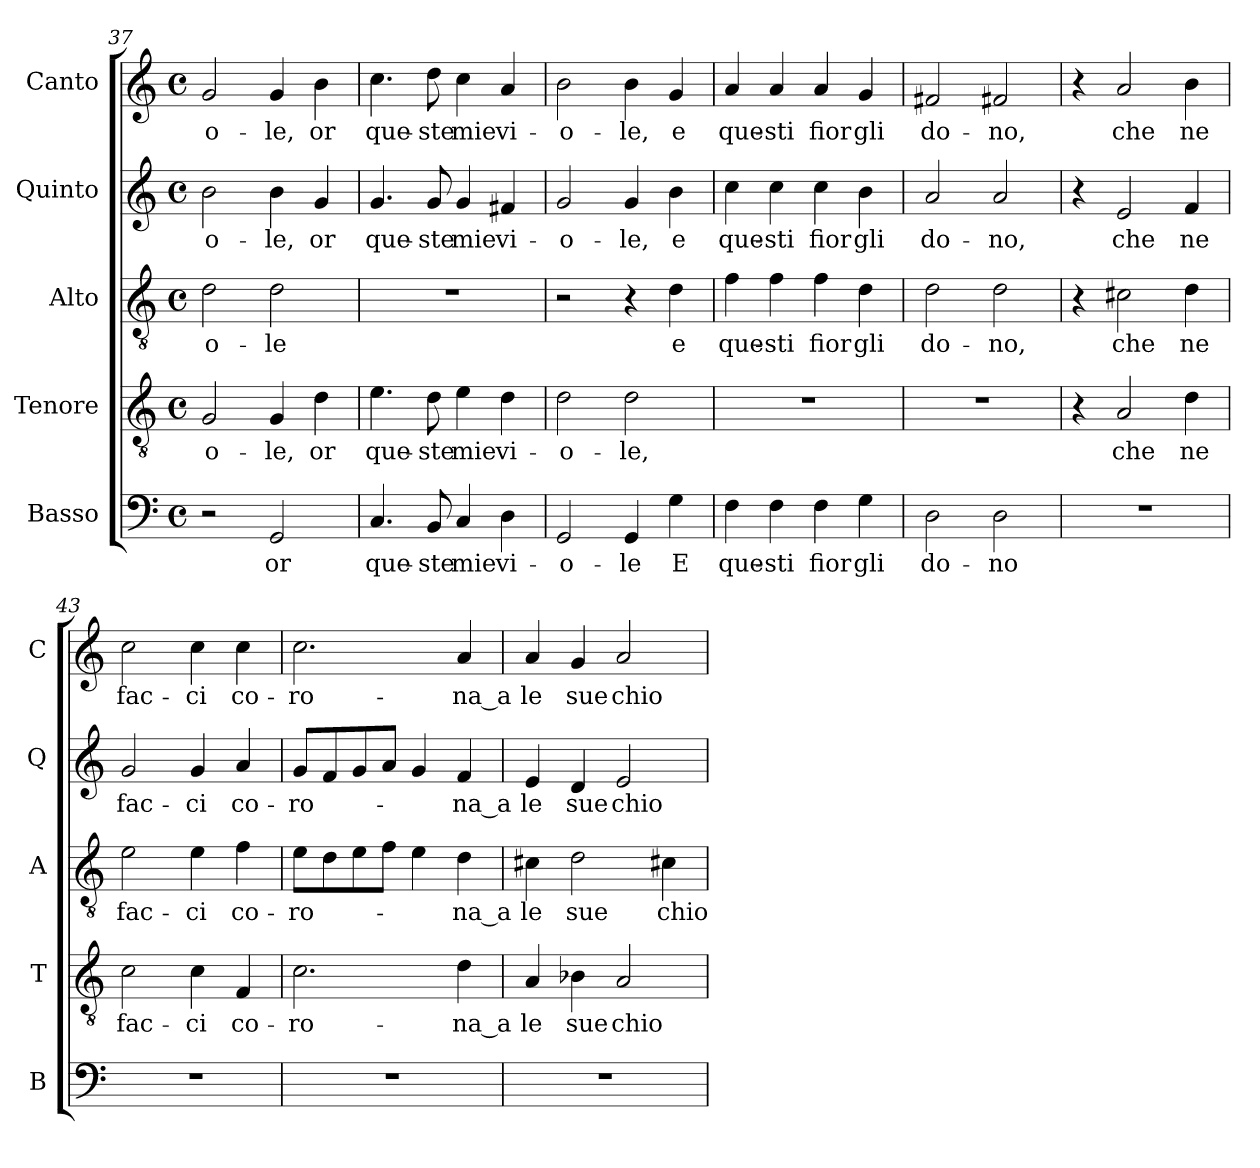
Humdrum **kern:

**kern	**text	**kern	**text	**kern	**text	**kern	**text	**kern	**text
*part5	*part5	*part4	*part4	*part3	*part3	*part2	*part2	*part1	*part1
*staff5	*staff5	*staff4	*staff4	*staff3	*staff3	*staff2	*staff2	*staff1	*staff1
*I"Basso	*	*I"Tenore	*	*I"Alto	*	*I"Quinto	*	*I"Canto	*
*I'B	*	*I'T	*	*I'A	*	*I'Q	*	*I'C	*
*clefF4	*	*clefGv2	*	*clefGv2	*	*clefG2	*	*clefG2	*
*k[]	*	*k[]	*	*k[]	*	*k[]	*	*k[]	*
*C:	*	*C:	*	*C:	*	*C:	*	*C:	*
*M4/4	*	*M4/4	*	*M4/4	*	*M4/4	*	*M4/4	*
*met(c)	*	*met(c)	*	*met(c)	*	*met(c)	*	*met(c)	*
=37	=37	=37	=37	=37	=37	=37	=37	=37	=37
2r	.	2G	o-	2d	o-	2b	o-	2g	o-
2GG	-or	4G	-le,	2d	-le	4b	-le,	4g	-le,
.	.	4d	-or	.	.	4g	-or	4b	-or
!!LO:LB:g=z
=38	=38	=38	=38	=38	=38	=38	=38	=38	=38
4.C	que-	4.e	que-	1r	.	4.g	que-	4.cc	que-
8BB	-ste	8d	-ste	.	.	8g	-ste	8dd	-ste
4C	-mie	4e	-mie	.	.	4g	-mie	4cc	-mie
4D	vi-	4d	vi-	.	.	4f#X	vi-	4a	vi-
=39	=39	=39	=39	=39	=39	=39	=39	=39	=39
2GG	o-	2d	o-	2r	.	2g	o-	2b	o-
4GG	-le	2d	-le,	4r	.	4g	-le,	4b	-le,
4G	-E	.	.	4d	-e	4b	-e	4g	-e
=40	=40	=40	=40	=40	=40	=40	=40	=40	=40
4F	que-	1r	.	4f	que-	4cc	que-	4a	que-
4F	-sti	.	.	4f	-sti	4cc	-sti	4a	-sti
4F	-fior	.	.	4f	-fior	4cc	-fior	4a	-fior
4G	-gli	.	.	4d	-gli	4b	-gli	4g	-gli
=41	=41	=41	=41	=41	=41	=41	=41	=41	=41
2D	do-	1r	.	2d	do-	2a	do-	2f#X	do-
2D	-no	.	.	2d	-no,	2a	-no,	2f#X	-no,
=42	=42	=42	=42	=42	=42	=42	=42	=42	=42
1r	.	4r	.	4r	.	4r	.	4r	.
.	.	2A	-che	2c#X	-che	2e	-che	2a	-che
.	.	4d	-ne	4d	-ne	4f	-ne	4b	-ne
=43	=43	=43	=43	=43	=43	=43	=43	=43	=43
1r	.	2c	fac-	2e	fac-	2g	fac-	2cc	fac-
.	.	4c	-ci	4e	-ci	4g	-ci	4cc	-ci
.	.	4F	co-	4f	co-	4a	co-	4cc	co-
=44	=44	=44	=44	=44	=44	=44	=44	=44	=44
1r	.	2.c	ro-	8eL	ro-	8gL	ro-	2.cc	ro-
.	.	.	.	8d	.	8f	.	.	.
.	.	.	.	8e	.	8g	.	.	.
.	.	.	.	8fJ	.	8aJ	.	.	.
.	.	.	.	4e	.	4g	.	.	.
.	.	4d	-na_a	4d	-na_a	4f	-na_a	4a	-na_a
!!LO:PB:g=z
=45	=45	=45	=45	=45	=45	=45	=45	=45	=45
1r	.	4A	-le	4c#X	-le	4e	-le	4a	-le
.	.	4B-X	-sue	2d	-sue	4d	-sue	4g	-sue
.	.	2A	chio-	.	.	2e	chio-	2a	chio-
.	.	.	.	4c#X	chio-	.	.	.	.
=	=	=	=	=	=	=	=	=	=
*-	*-	*-	*-	*-	*-	*-	*-	*-	*-
